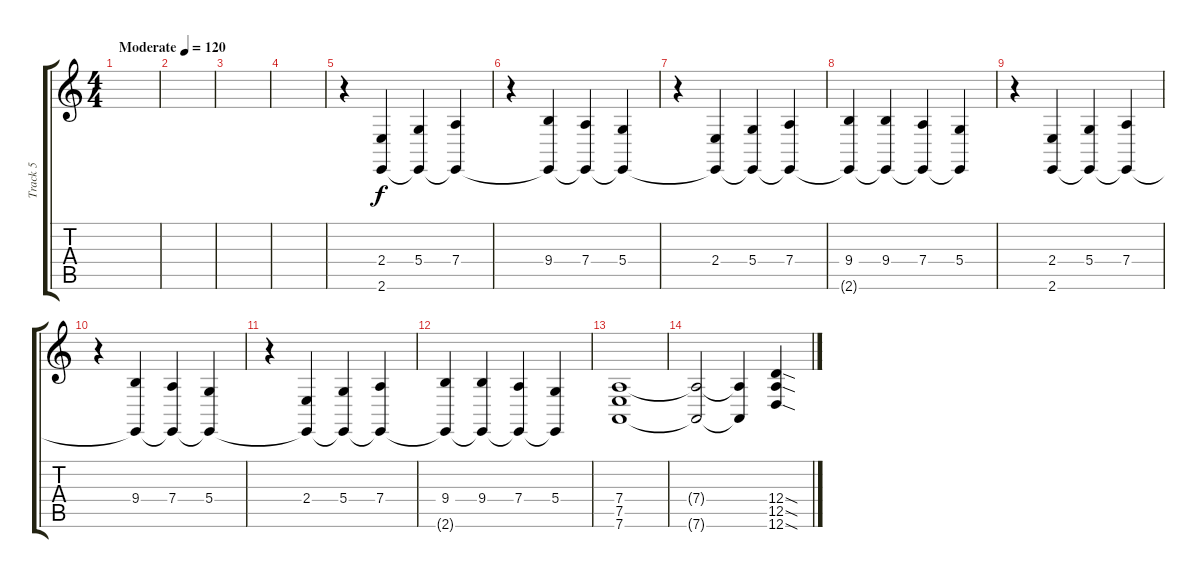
\track ("Track 5" "Track 5") {instrument frenchhorn}
\staff {score tabs}
\tuning (E4 B3 G3 D3 A2 D2) {hide}
\ts (4 4)
\tempo (120 "Moderate")
\clef g2
\ks c
|
|
|
|
r.4 (2.4 2.6).4 (5.4 2.6{t}).4 (7.4 2.6{t}).4 |
r.4 (9.4 2.6{t}).4 (7.4 2.6{t}).4 (5.4 2.6{t}).4 |
r.4 (2.4 2.6{t}).4 (5.4 2.6{t}).4 (7.4 2.6{t}).4 |
(9.4 2.6{t}).4 (9.4 2.6{t}).4 (7.4 2.6{t}).4 (5.4 2.6{t}).4 |
r.4 (2.4 2.6).4 (5.4 2.6{t}).4 (7.4 2.6{t}).4 |
r.4 (9.4 2.6{t}).4 (7.4 2.6{t}).4 (5.4 2.6{t}).4 |
r.4 (2.4 2.6{t}).4 (5.4 2.6{t}).4 (7.4 2.6{t}).4 |
(9.4 2.6{t}).4 (9.4 2.6{t}).4 (7.4 2.6{t}).4 (5.4 2.6{t}).4 |
(7.4 7.5 7.6).1 |
(7.4{t} 7.6{t}).2 (7.4{t} 7.6{t}).4 (12.4{sod} 12.5{sod} 12.6{sod}).4
